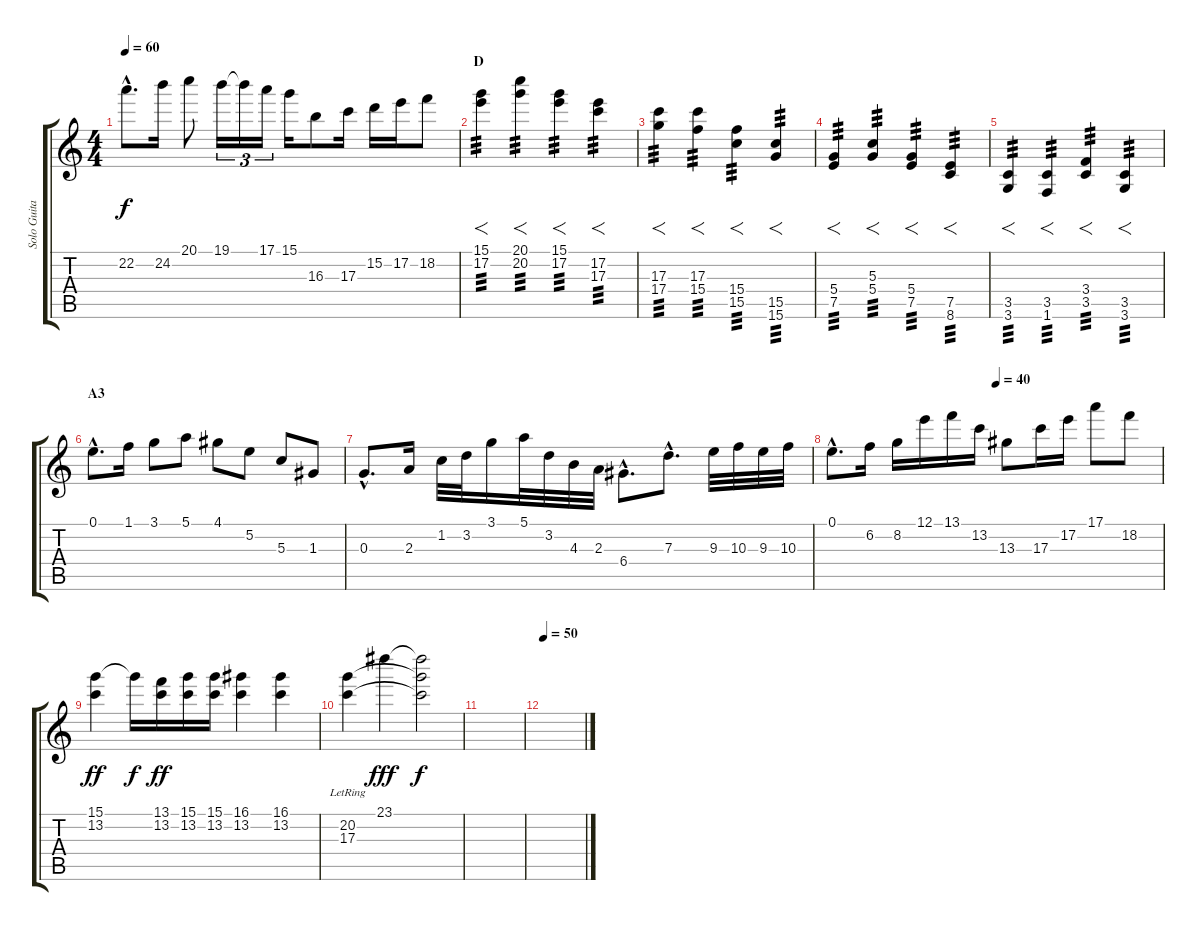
\track ("Solo Guitar" "Solo Guita") {instrument acousticguitarsteel}
\staff {score tabs}
\tuning (E4 B3 G3 D3 A2 E2) {hide}
\ts (4 4)
\tempo 60
\clef g2
\ks c
22.2{hac}.8{d dy f} 24.2.16 20.1.8 19.1.16{tu (3 2)} 19.1{t}.16{tu (3 2)} 17.1.16{tu (3 2)} 15.1.16 16.3.8 17.3.16 15.2.16 17.2.16 18.2.8 |
\section ("" "D")
(15.1 17.2).4{f tp 3 volume 16 balance 0} (20.1 20.2).4{f tp 3 balance 16} (15.1 17.2).4{f tp 3 balance 0} (17.2 17.3).4{f tp 3 balance 16} |
(17.3 17.4).4{f tp 3 balance 0} (17.3 15.4).4{f tp 3 balance 16} (15.4 15.5).4{f tp 3 balance 0} (15.5 15.6).4{f tp 3 balance 16} |
(5.4 7.5).4{f tp 3 balance 0} (5.3 5.4).4{f tp 3 balance 16} (5.4 7.5).4{f tp 3 balance 0} (7.5 8.6).4{f tp 3 balance 16} |
(3.5 3.6).4{f tp 3 balance 0} (3.5 1.6).4{f tp 3 balance 16} (3.4 3.5).4{f tp 3 balance 0} (3.5 3.6).4{f tp 3 balance 16} |
\section ("" "A3")
0.1{hac}.8{d volume 14 balance 8} 1.1.16 3.1.8 5.1.8 4.1.8 5.2.8 5.3.8 1.3.8 |
0.3{hac}.8{d} 2.3.16 1.2.32 3.2.32 3.1.16 5.1.32 3.2.32 4.3.32 2.3.32 6.4{hac}.8{d} 7.3{hac}.8{d} 9.3.32 10.3.32 9.3.32 10.3.32 |
\tempo (40 0.5)
0.1{hac}.8{d} 6.2.16 8.2.16 12.1.16 13.1.16 13.2.16 13.3.8 17.3.16 17.2.16 17.1.8 18.2.8 |
(15.1 13.2).4{dy ff} 15.1{t}.16{dy f} (13.1 13.2).16{dy ff} (15.1 13.2).16 (15.1 13.2).16 (16.1 13.2).4 (16.1 13.2).4 |
(20.2{lr} 17.3{lr}).4 23.1.4{dy fff} (23.1{t} 20.2{t} 17.3{t}).2{dy f} |
|
\tempo 50
